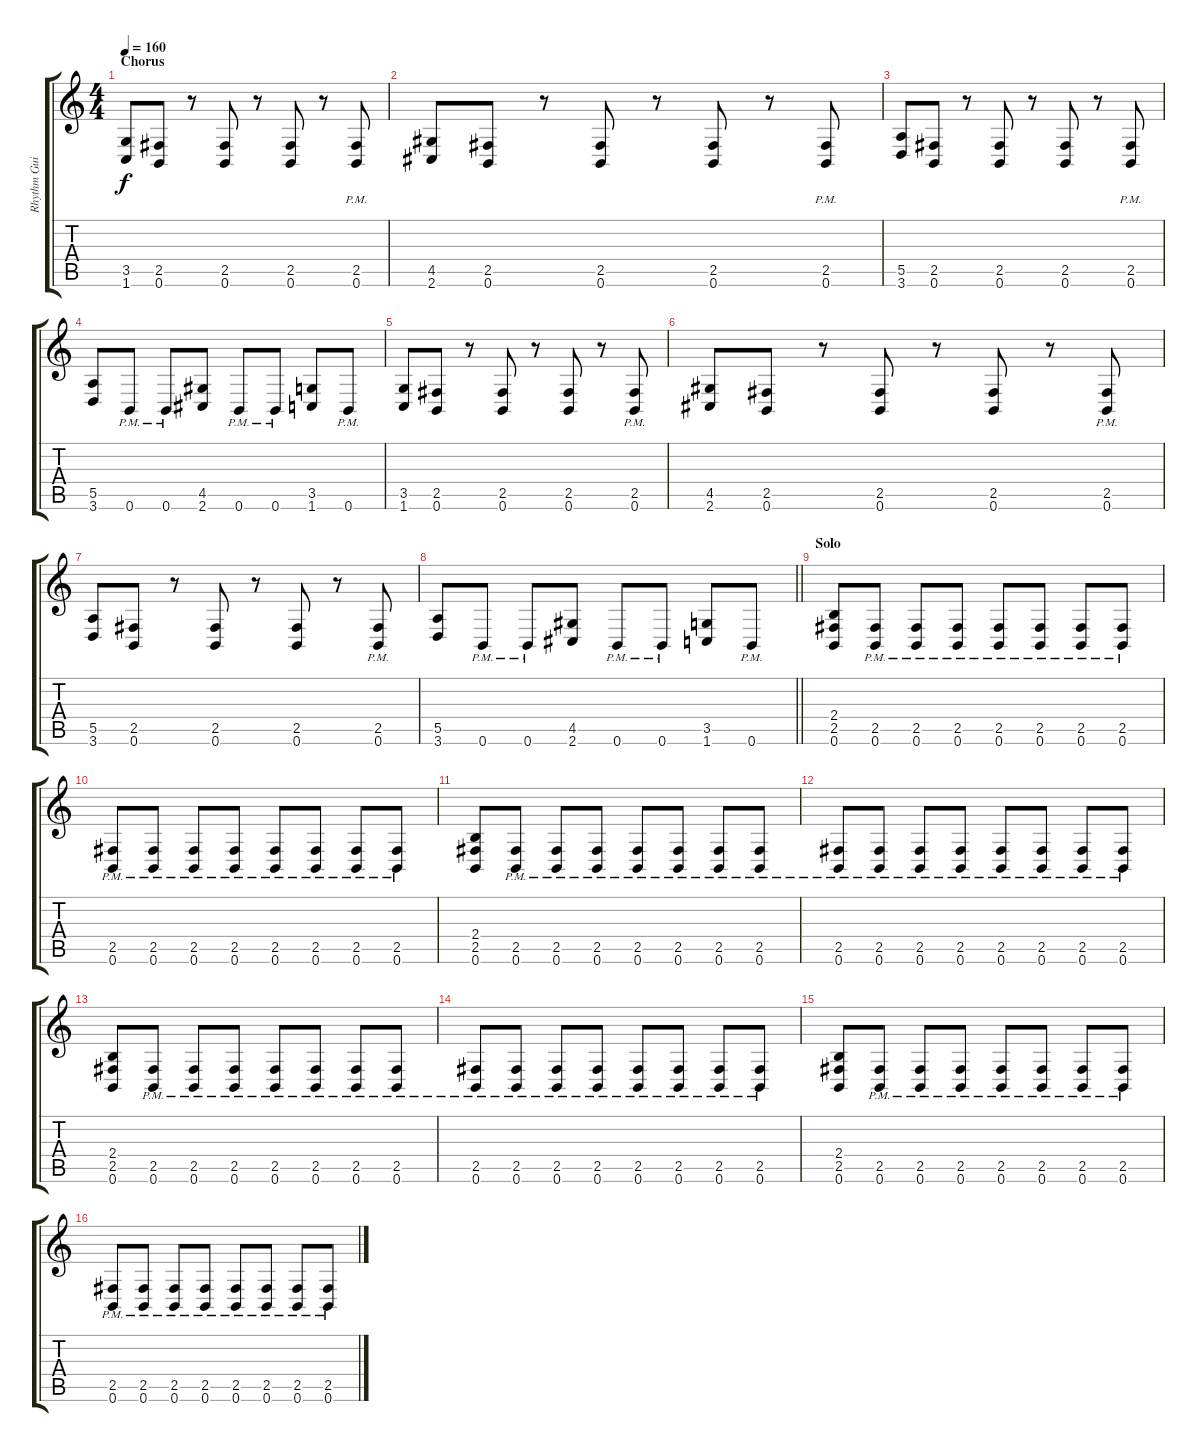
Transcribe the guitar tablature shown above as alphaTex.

\track ("Rhythm Guitar" "Rhythm Gui") {instrument distortionguitar}
\staff {score tabs}
\tuning (B3 Gb3 D3 A2 E2 B1) {hide}
\ts (4 4)
\section ("" "Chorus")
\tempo 160
\clef g2
\ks c
(3.5 1.6).8{dy f} (2.5 0.6).8 r.8 (2.5 0.6).8 r.8 (2.5 0.6).8 r.8 (2.5{pm} 0.6{pm}).8 |
(4.5 2.6).8 (2.5 0.6).8 r.8 (2.5 0.6).8 r.8 (2.5 0.6).8 r.8 (2.5{pm} 0.6{pm}).8 |
(5.5 3.6).8 (2.5 0.6).8 r.8 (2.5 0.6).8 r.8 (2.5 0.6).8 r.8 (2.5{pm} 0.6{pm}).8 |
(5.5 3.6).8 0.6{pm}.8 0.6{pm}.8 (4.5 2.6).8 0.6{pm}.8 0.6{pm}.8 (3.5 1.6).8 0.6{pm}.8 |
(3.5 1.6).8 (2.5 0.6).8 r.8 (2.5 0.6).8 r.8 (2.5 0.6).8 r.8 (2.5{pm} 0.6{pm}).8 |
(4.5 2.6).8 (2.5 0.6).8 r.8 (2.5 0.6).8 r.8 (2.5 0.6).8 r.8 (2.5{pm} 0.6{pm}).8 |
(5.5 3.6).8 (2.5 0.6).8 r.8 (2.5 0.6).8 r.8 (2.5 0.6).8 r.8 (2.5{pm} 0.6{pm}).8 |
\barLineRight lightlight
(5.5 3.6).8 0.6{pm}.8 0.6{pm}.8 (4.5 2.6).8 0.6{pm}.8 0.6{pm}.8 (3.5 1.6).8 0.6{pm}.8 |
\section ("" "Solo")
(2.4 2.5 0.6).8 (2.5{pm} 0.6{pm}).8 (2.5{pm} 0.6{pm}).8 (2.5{pm} 0.6{pm}).8 (2.5{pm} 0.6{pm}).8 (2.5{pm} 0.6{pm}).8 (2.5{pm} 0.6{pm}).8 (2.5{pm} 0.6{pm}).8 |
(2.5{pm} 0.6{pm}).8 (2.5{pm} 0.6{pm}).8 (2.5{pm} 0.6{pm}).8 (2.5{pm} 0.6{pm}).8 (2.5{pm} 0.6{pm}).8 (2.5{pm} 0.6{pm}).8 (2.5{pm} 0.6{pm}).8 (2.5{pm} 0.6{pm}).8 |
(2.4 2.5 0.6).8 (2.5{pm} 0.6{pm}).8 (2.5{pm} 0.6{pm}).8 (2.5{pm} 0.6{pm}).8 (2.5{pm} 0.6{pm}).8 (2.5{pm} 0.6{pm}).8 (2.5{pm} 0.6{pm}).8 (2.5{pm} 0.6{pm}).8 |
(2.5{pm} 0.6{pm}).8 (2.5{pm} 0.6{pm}).8 (2.5{pm} 0.6{pm}).8 (2.5{pm} 0.6{pm}).8 (2.5{pm} 0.6{pm}).8 (2.5{pm} 0.6{pm}).8 (2.5{pm} 0.6{pm}).8 (2.5{pm} 0.6{pm}).8 |
(2.4 2.5 0.6).8 (2.5{pm} 0.6{pm}).8 (2.5{pm} 0.6{pm}).8 (2.5{pm} 0.6{pm}).8 (2.5{pm} 0.6{pm}).8 (2.5{pm} 0.6{pm}).8 (2.5{pm} 0.6{pm}).8 (2.5{pm} 0.6{pm}).8 |
(2.5{pm} 0.6{pm}).8 (2.5{pm} 0.6{pm}).8 (2.5{pm} 0.6{pm}).8 (2.5{pm} 0.6{pm}).8 (2.5{pm} 0.6{pm}).8 (2.5{pm} 0.6{pm}).8 (2.5{pm} 0.6{pm}).8 (2.5{pm} 0.6{pm}).8 |
(2.4 2.5 0.6).8 (2.5{pm} 0.6{pm}).8 (2.5{pm} 0.6{pm}).8 (2.5{pm} 0.6{pm}).8 (2.5{pm} 0.6{pm}).8 (2.5{pm} 0.6{pm}).8 (2.5{pm} 0.6{pm}).8 (2.5{pm} 0.6{pm}).8 |
(2.5{pm} 0.6{pm}).8 (2.5{pm} 0.6{pm}).8 (2.5{pm} 0.6{pm}).8 (2.5{pm} 0.6{pm}).8 (2.5{pm} 0.6{pm}).8 (2.5{pm} 0.6{pm}).8 (2.5{pm} 0.6{pm}).8 (2.5{pm} 0.6{pm}).8
